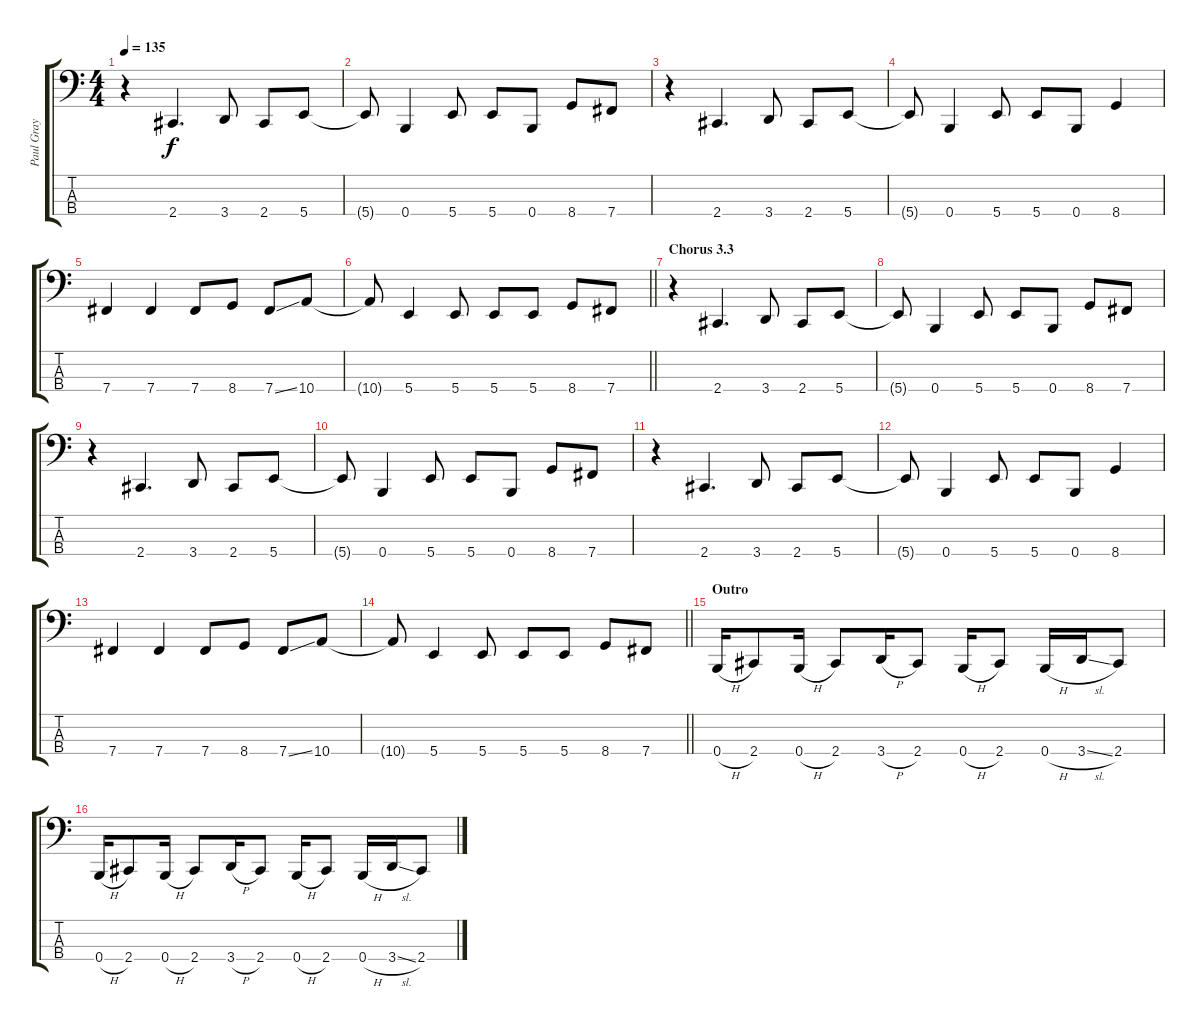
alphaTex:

\track ("Paul Gray" "Paul Gray") {instrument electricbasspick}
\staff {score tabs}
\tuning (E2 B1 Gb1 B0) {hide}
\ts (4 4)
\tempo 135
\clef f4
\ks c
r.4{dy f} 2.4.4{d} 3.4.8 2.4.8 5.4.8 |
5.4{t}.8 0.4.4 5.4.8 5.4.8 0.4.8 8.4.8 7.4.8 |
r.4 2.4.4{d} 3.4.8 2.4.8 5.4.8 |
5.4{t}.8 0.4.4 5.4.8 5.4.8 0.4.8 8.4.4 |
7.4.4 7.4.4 7.4.8 8.4.8 7.4{ss}.8 10.4.8 |
\barLineRight lightlight
10.4{t}.8 5.4.4 5.4.8 5.4.8 5.4.8 8.4.8 7.4.8 |
\section ("" "Chorus 3.3")
r.4 2.4.4{d} 3.4.8 2.4.8 5.4.8 |
5.4{t}.8 0.4.4 5.4.8 5.4.8 0.4.8 8.4.8 7.4.8 |
r.4 2.4.4{d} 3.4.8 2.4.8 5.4.8 |
5.4{t}.8 0.4.4 5.4.8 5.4.8 0.4.8 8.4.8 7.4.8 |
r.4 2.4.4{d} 3.4.8 2.4.8 5.4.8 |
5.4{t}.8 0.4.4 5.4.8 5.4.8 0.4.8 8.4.4 |
7.4.4 7.4.4 7.4.8 8.4.8 7.4{ss}.8 10.4.8 |
\barLineRight lightlight
10.4{t}.8 5.4.4 5.4.8 5.4.8 5.4.8 8.4.8 7.4.8 |
\section ("" "Outro")
0.4{h}.16 2.4.8 0.4{h}.16 2.4.8 3.4{h}.16 2.4.8 0.4{h}.16 2.4.8 0.4{h}.16 3.4{sl}.16 2.4.8 |
0.4{h}.16 2.4.8 0.4{h}.16 2.4.8 3.4{h}.16 2.4.8 0.4{h}.16 2.4.8 0.4{h}.16 3.4{sl}.16 2.4.8
